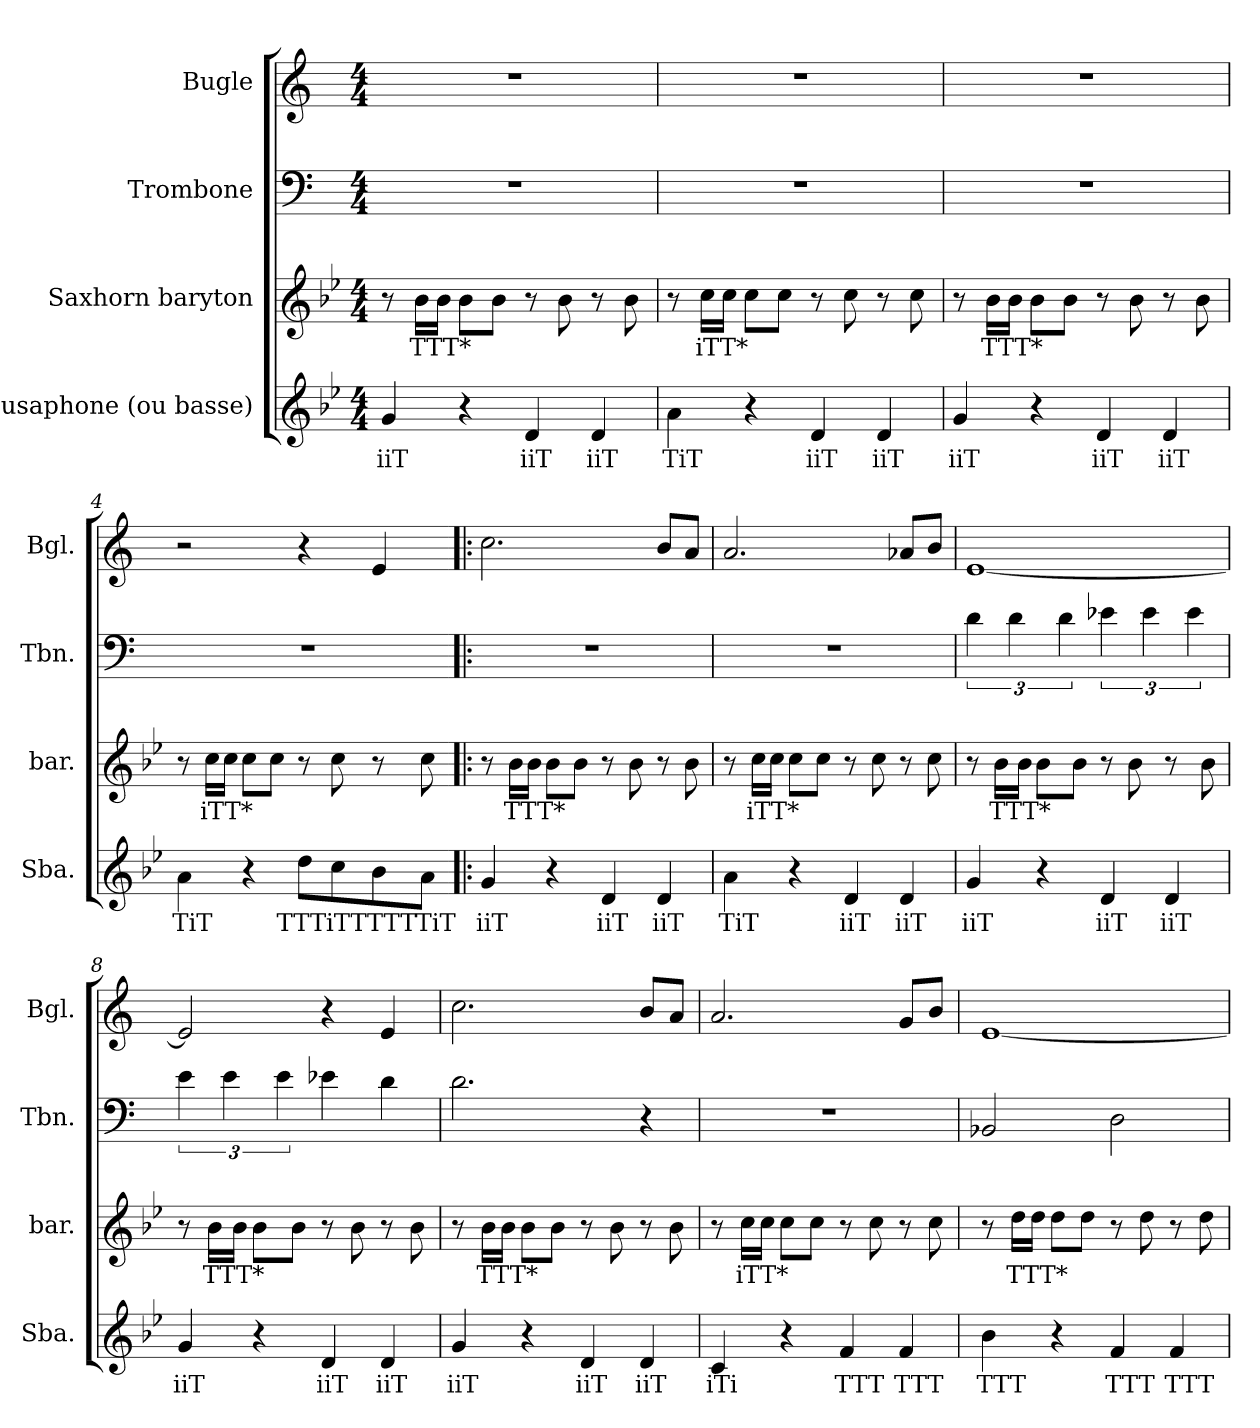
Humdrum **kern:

**kern	**text	**kern	**text	**kern	**kern
*part4	*part4	*part3	*part3	*part2	*part1
*staff4	*staff4	*staff3	*staff3	*staff2	*staff1
*I"Sousaphone (ou basse)	*	*I"Saxhorn baryton	*	*I"Trombone	*I"Bugle
*I'Sba.	*	*I'bar.	*	*I'Tbn.	*I'Bgl.
*clefG2	*	*clefG2	*	*clefF4	*clefG2
*ITrd15c26	*	*ITrd8c14	*	*	*ITrd1c2
*k[b-e-]	*	*k[b-e-]	*	*k[]	*k[b-e-]
*M4/4	*	*M4/4	*	*M4/4	*M4/4
*MM110	*	*MM110	*	*MM110	*MM110
=1	=1	=1	=1	=1	=1
!	!LO:LY:b	!	!	!	!
4GG/	iiT	8r	.	1r	1r
!	!	!	!LO:LY:b	!	!
.	.	16B-\LL	TTT*	.	.
.	.	16B-\JJ	.	.	.
4r	.	8B-\L	.	.	.
.	.	8B-\J	.	.	.
!	!LO:LY:b	!	!	!	!
4DD/	iiT	8r	.	.	.
.	.	8B-\	.	.	.
!	!LO:LY:b	!	!	!	!
4DD/	iiT	8r	.	.	.
.	.	8B-\	.	.	.
=2	=2	=2	=2	=2	=2
!	!LO:LY:b	!	!	!	!
4AA\	TiT	8r	.	1r	1r
!	!	!	!LO:LY:b	!	!
.	.	16c\LL	iTT*	.	.
.	.	16c\JJ	.	.	.
4r	.	8c\L	.	.	.
.	.	8c\J	.	.	.
!	!LO:LY:b	!	!	!	!
4DD/	iiT	8r	.	.	.
.	.	8c\	.	.	.
!	!LO:LY:b	!	!	!	!
4DD/	iiT	8r	.	.	.
.	.	8c\	.	.	.
=3	=3	=3	=3	=3	=3
!	!LO:LY:b	!	!	!	!
4GG/	iiT	8r	.	1r	1r
!	!	!	!LO:LY:b	!	!
.	.	16B-\LL	TTT*	.	.
.	.	16B-\JJ	.	.	.
4r	.	8B-\L	.	.	.
.	.	8B-\J	.	.	.
!	!LO:LY:b	!	!	!	!
4DD/	iiT	8r	.	.	.
.	.	8B-\	.	.	.
!	!LO:LY:b	!	!	!	!
4DD/	iiT	8r	.	.	.
.	.	8B-\	.	.	.
!!LO:LB:g=z
=4	=4	=4	=4	=4	=4
!	!LO:LY:b	!	!	!	!
4AA\	TiT	8r	.	1r	2r
!	!	!	!LO:LY:b	!	!
.	.	16c\LL	iTT*	.	.
.	.	16c\JJ	.	.	.
4r	.	8c\L	.	.	.
.	.	8c\J	.	.	.
!	!LO:LY:b	!	!	!	!
8D\L	TTT	8r	.	.	4r
!	!LO:LY:b	!	!	!	!
8C\	iTT	8c\	.	.	.
!	!LO:LY:b	!	!	!	!
8BB-\	TTT	8r	.	.	4d/
!	!LO:LY:b	!	!	!	!
8AA\J	TiT	8c\	.	.	.
=5!|:	=5!|:	=5!|:	=5!|:	=5!|:	=5!|:
!	!LO:LY:b	!	!	!	!
4GG/	iiT	8r	.	1r	2.b-\
!	!	!	!LO:LY:b	!	!
.	.	16B-\LL	TTT*	.	.
.	.	16B-\JJ	.	.	.
4r	.	8B-\L	.	.	.
.	.	8B-\J	.	.	.
!	!LO:LY:b	!	!	!	!
4DD/	iiT	8r	.	.	.
.	.	8B-\	.	.	.
!	!LO:LY:b	!	!	!	!
4DD/	iiT	8r	.	.	8a/L
.	.	8B-\	.	.	8g/J
=6	=6	=6	=6	=6	=6
!	!LO:LY:b	!	!	!	!
4AA\	TiT	8r	.	1r	2.g/
!	!	!	!LO:LY:b	!	!
.	.	16c\LL	iTT*	.	.
.	.	16c\JJ	.	.	.
4r	.	8c\L	.	.	.
.	.	8c\J	.	.	.
!	!LO:LY:b	!	!	!	!
4DD/	iiT	8r	.	.	.
.	.	8c\	.	.	.
!	!LO:LY:b	!	!	!	!
4DD/	iiT	8r	.	.	8g-X/L
.	.	8c\	.	.	8a/J
!!LO:LB:g=z
=7	=7	=7	=7	=7	=7
!	!LO:LY:b	!	!	!	!
4GG/	iiT	8r	.	6d\	[1d
!	!	!	!LO:LY:b	!	!
.	.	16B-\LL	TTT*	.	.
.	.	.	.	6d\	.
.	.	16B-\JJ	.	.	.
4r	.	8B-\L	.	.	.
.	.	.	.	6d\	.
.	.	8B-\J	.	.	.
!	!LO:LY:b	!	!	!	!
4DD/	iiT	8r	.	6e-X\	.
.	.	8B-\	.	.	.
.	.	.	.	6e-\	.
!	!LO:LY:b	!	!	!	!
4DD/	iiT	8r	.	.	.
.	.	.	.	6e-\	.
.	.	8B-\	.	.	.
=8	=8	=8	=8	=8	=8
!	!LO:LY:b	!	!	!	!
4GG/	iiT	8r	.	6e\	2d/]
!	!	!	!LO:LY:b	!	!
.	.	16B-\LL	TTT*	.	.
.	.	.	.	6e\	.
.	.	16B-\JJ	.	.	.
4r	.	8B-\L	.	.	.
.	.	.	.	6e\	.
.	.	8B-\J	.	.	.
!	!LO:LY:b	!	!	!	!
4DD/	iiT	8r	.	4e-X\	4r
.	.	8B-\	.	.	.
!	!LO:LY:b	!	!	!	!
4DD/	iiT	8r	.	4d\	4d/
.	.	8B-\	.	.	.
=9	=9	=9	=9	=9	=9
!	!LO:LY:b	!	!	!	!
4GG/	iiT	8r	.	2.d\	2.b-\
!	!	!	!LO:LY:b	!	!
.	.	16B-\LL	TTT*	.	.
.	.	16B-\JJ	.	.	.
4r	.	8B-\L	.	.	.
.	.	8B-\J	.	.	.
!	!LO:LY:b	!	!	!	!
4DD/	iiT	8r	.	.	.
.	.	8B-\	.	.	.
!	!LO:LY:b	!	!	!	!
4DD/	iiT	8r	.	4r	8a/L
.	.	8B-\	.	.	8g/J
=10	=10	=10	=10	=10	=10
!	!LO:LY:b	!	!	!	!
4CC/	iTi	8r	.	1r	2.g/
!	!	!	!LO:LY:b	!	!
.	.	16c\LL	iTT*	.	.
.	.	16c\JJ	.	.	.
4r	.	8c\L	.	.	.
.	.	8c\J	.	.	.
!	!LO:LY:b	!	!	!	!
4FF/	TTT	8r	.	.	.
.	.	8c\	.	.	.
!	!LO:LY:b	!	!	!	!
4FF/	TTT	8r	.	.	8f/L
.	.	8c\	.	.	8a/J
!!LO:PB:g=z
=11	=11	=11	=11	=11	=11
!	!LO:LY:b	!	!	!	!
4BB-\	TTT	8r	.	2BB-X/	[1d
!	!	!	!LO:LY:b	!	!
.	.	16d\LL	TTT*	.	.
.	.	16d\JJ	.	.	.
4r	.	8d\L	.	.	.
.	.	8d\J	.	.	.
!	!LO:LY:b	!	!	!	!
4FF/	TTT	8r	.	2D\	.
.	.	8d\	.	.	.
!	!LO:LY:b	!	!	!	!
4FF/	TTT	8r	.	.	.
.	.	8d\	.	.	.
=	=	=	=	=	=
*-	*-	*-	*-	*-	*-
